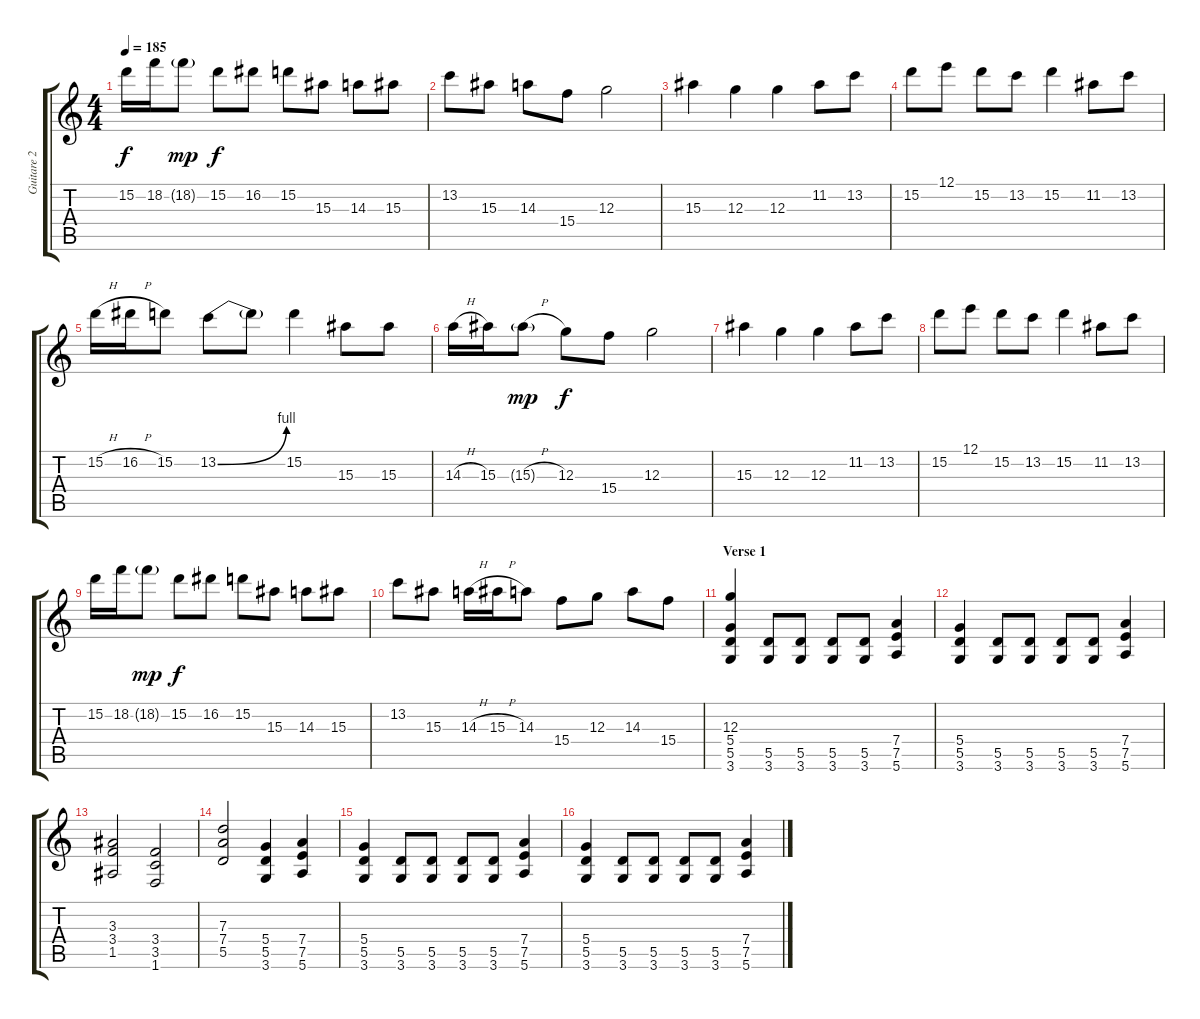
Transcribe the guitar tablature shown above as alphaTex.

\track ("Guitare 2" "Guitare 2") {instrument distortionguitar}
\staff {score tabs}
\tuning (E4 B3 G3 D3 A2 E2) {hide}
\ts (4 4)
\tempo 185
\clef g2
\ks c
15.2.16{dy f} 18.2.16 18.2{g}.8{dy mp} 15.2.8{dy f} 16.2.8 15.2.8 15.3.8 14.3.8 15.3.8 |
13.2.8 15.3.8 14.3.8 15.4.8 12.3.2 |
15.3.4 12.3.4 12.3.4 11.2.8 13.2.8 |
15.2.8 12.1.8 15.2.8 13.2.8 15.2.4 11.2.8 13.2.8 |
15.2{h}.16 16.2{h}.16 15.2.8 13.2{be (bend 0 0 60 4)}.8 13.2{t}.8 15.2.4 15.3.8 15.3.8 |
14.3{h}.16 15.3.16 15.3{h g}.8{dy mp} 12.3.8{dy f} 15.4.8 12.3.2 |
15.3.4 12.3.4 12.3.4 11.2.8 13.2.8 |
15.2.8 12.1.8 15.2.8 13.2.8 15.2.4 11.2.8 13.2.8 |
15.2.16 18.2.16 18.2{g}.8{dy mp} 15.2.8{dy f} 16.2.8 15.2.8 15.3.8 14.3.8 15.3.8 |
13.2.8 15.3.8 14.3{h}.16 15.3{h}.16 14.3.8 15.4.8 12.3.8 14.3.8 15.4.8 |
\section ("" "Verse 1")
(12.3 5.4 5.5 3.6).4 (5.5 3.6).8 (5.5 3.6).8 (5.5 3.6).8 (5.5 3.6).8 (7.4 7.5 5.6).4 |
(5.4 5.5 3.6).4 (5.5 3.6).8 (5.5 3.6).8 (5.5 3.6).8 (5.5 3.6).8 (7.4 7.5 5.6).4 |
(3.3 3.4 1.5).2 (3.4 3.5 1.6).2 |
(7.3 7.4 5.5).2 (5.4 5.5 3.6).4 (7.4 7.5 5.6).4 |
(5.4 5.5 3.6).4 (5.5 3.6).8 (5.5 3.6).8 (5.5 3.6).8 (5.5 3.6).8 (7.4 7.5 5.6).4 |
(5.4 5.5 3.6).4 (5.5 3.6).8 (5.5 3.6).8 (5.5 3.6).8 (5.5 3.6).8 (7.4 7.5 5.6).4
